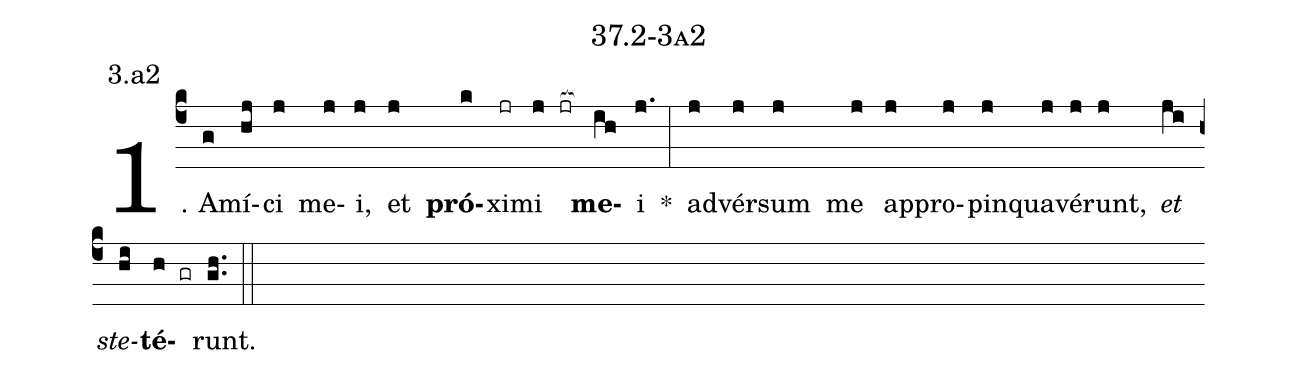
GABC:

name: 37.2-3a2;
annotation: 3.a2;
%%
(c4)1. A(g)mí(hj)ci(j) me(j)i,(j) et(j) <b>pró</b>(k)xi(jr)mi(j jr[ocb:1{]) <b>me</b>(ih[ocb:0}])i(j.) *(:) ad(j)vér(j)sum(j) me(j) ap(j)pro(j)pin(j)qua(j)vé(j)runt,(j) <i>et</i>(ji) <i>ste</i>(hi)<b>té</b>(h gr)runt.(gh..) (::)


%E(j) u(j) o(ji) u(hi) a(h) e.(gh..) (::)
